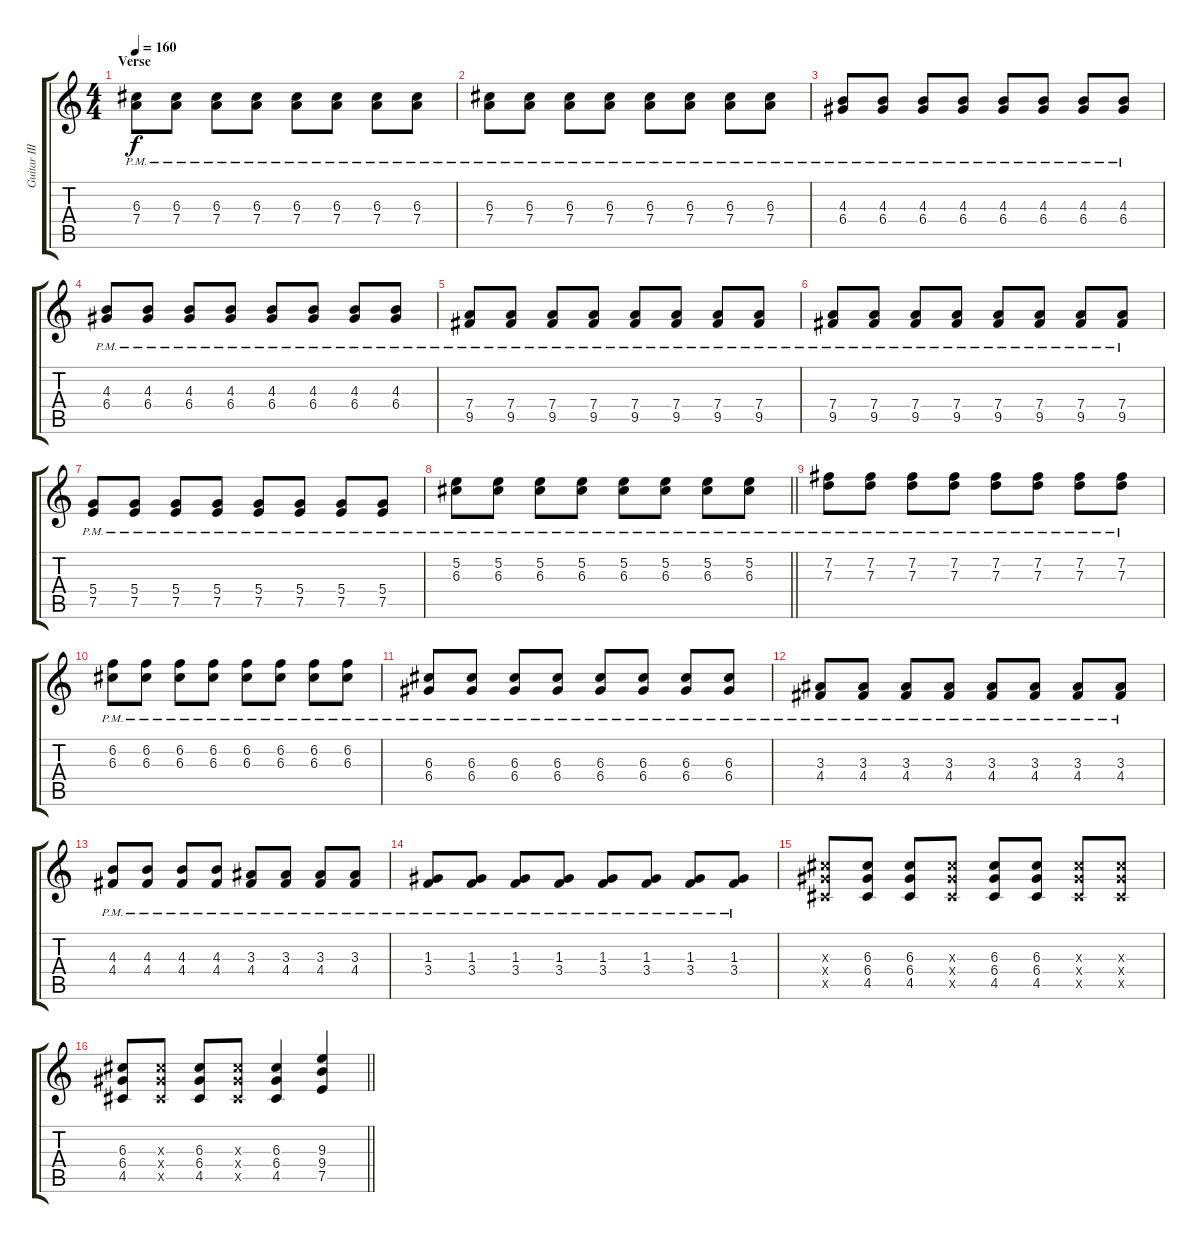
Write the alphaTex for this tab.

\track ("Guitar III" "Guitar III") {instrument acousticguitarsteel}
\staff {score tabs}
\tuning (E4 B3 G3 D3 A2 E2) {hide}
\ts (4 4)
\section ("" "Verse")
\tempo 160
\clef g2
\ks c
(6.3{pm} 7.4{pm}).8{dy f instrument overdrivenguitar} (6.3{pm} 7.4{pm}).8 (6.3{pm} 7.4{pm}).8 (6.3{pm} 7.4{pm}).8 (6.3{pm} 7.4{pm}).8 (6.3{pm} 7.4{pm}).8 (6.3{pm} 7.4{pm}).8 (6.3{pm} 7.4{pm}).8 |
(6.3{pm} 7.4{pm}).8 (6.3{pm} 7.4{pm}).8 (6.3{pm} 7.4{pm}).8 (6.3{pm} 7.4{pm}).8 (6.3{pm} 7.4{pm}).8 (6.3{pm} 7.4{pm}).8 (6.3{pm} 7.4{pm}).8 (6.3{pm} 7.4{pm}).8 |
(4.3{pm} 6.4{pm}).8 (4.3{pm} 6.4{pm}).8 (4.3{pm} 6.4{pm}).8 (4.3{pm} 6.4{pm}).8 (4.3{pm} 6.4{pm}).8 (4.3{pm} 6.4{pm}).8 (4.3{pm} 6.4{pm}).8 (4.3{pm} 6.4{pm}).8 |
(4.3{pm} 6.4{pm}).8 (4.3{pm} 6.4{pm}).8 (4.3{pm} 6.4{pm}).8 (4.3{pm} 6.4{pm}).8 (4.3{pm} 6.4{pm}).8 (4.3{pm} 6.4{pm}).8 (4.3{pm} 6.4{pm}).8 (4.3{pm} 6.4{pm}).8 |
(7.4{pm} 9.5{pm}).8 (7.4{pm} 9.5{pm}).8 (7.4{pm} 9.5{pm}).8 (7.4{pm} 9.5{pm}).8 (7.4{pm} 9.5{pm}).8 (7.4{pm} 9.5{pm}).8 (7.4{pm} 9.5{pm}).8 (7.4{pm} 9.5{pm}).8 |
(7.4{pm} 9.5{pm}).8 (7.4{pm} 9.5{pm}).8 (7.4{pm} 9.5{pm}).8 (7.4{pm} 9.5{pm}).8 (7.4{pm} 9.5{pm}).8 (7.4{pm} 9.5{pm}).8 (7.4{pm} 9.5{pm}).8 (7.4{pm} 9.5{pm}).8 |
(5.4{pm} 7.5{pm}).8 (5.4{pm} 7.5{pm}).8 (5.4{pm} 7.5{pm}).8 (5.4{pm} 7.5{pm}).8 (5.4{pm} 7.5{pm}).8 (5.4{pm} 7.5{pm}).8 (5.4{pm} 7.5{pm}).8 (5.4{pm} 7.5{pm}).8 |
\barLineRight lightlight
(5.2{pm} 6.3{pm}).8 (5.2{pm} 6.3{pm}).8 (5.2{pm} 6.3{pm}).8 (5.2{pm} 6.3{pm}).8 (5.2{pm} 6.3{pm}).8 (5.2{pm} 6.3{pm}).8 (5.2{pm} 6.3{pm}).8 (5.2{pm} 6.3{pm}).8 |
(7.2{pm} 7.3{pm}).8 (7.2{pm} 7.3{pm}).8 (7.2{pm} 7.3{pm}).8 (7.2{pm} 7.3{pm}).8 (7.2{pm} 7.3{pm}).8 (7.2{pm} 7.3{pm}).8 (7.2{pm} 7.3{pm}).8 (7.2{pm} 7.3{pm}).8 |
(6.2{pm} 6.3{pm}).8 (6.2{pm} 6.3{pm}).8 (6.2{pm} 6.3{pm}).8 (6.2{pm} 6.3{pm}).8 (6.2{pm} 6.3{pm}).8 (6.2{pm} 6.3{pm}).8 (6.2{pm} 6.3{pm}).8 (6.2{pm} 6.3{pm}).8 |
(6.3{pm} 6.4{pm}).8 (6.3{pm} 6.4{pm}).8 (6.3{pm} 6.4{pm}).8 (6.3{pm} 6.4{pm}).8 (6.3{pm} 6.4{pm}).8 (6.3{pm} 6.4{pm}).8 (6.3{pm} 6.4{pm}).8 (6.3{pm} 6.4{pm}).8 |
(3.3{pm} 4.4{pm}).8 (3.3{pm} 4.4{pm}).8 (3.3{pm} 4.4{pm}).8 (3.3{pm} 4.4{pm}).8 (3.3{pm} 4.4{pm}).8 (3.3{pm} 4.4{pm}).8 (3.3{pm} 4.4{pm}).8 (3.3{pm} 4.4{pm}).8 |
(4.3{pm} 4.4{pm}).8 (4.3{pm} 4.4{pm}).8 (4.3{pm} 4.4{pm}).8 (4.3{pm} 4.4{pm}).8 (3.3{pm} 4.4{pm}).8 (3.3{pm} 4.4{pm}).8 (3.3{pm} 4.4{pm}).8 (3.3{pm} 4.4{pm}).8 |
(1.3{pm} 3.4{pm}).8 (1.3{pm} 3.4{pm}).8 (1.3{pm} 3.4{pm}).8 (1.3{pm} 3.4{pm}).8 (1.3{pm} 3.4{pm}).8 (1.3{pm} 3.4{pm}).8 (1.3{pm} 3.4{pm}).8 (1.3{pm} 3.4{pm}).8 |
(6.3{x} 6.4{x} 4.5{x}).8 (6.3 6.4 4.5).8 (6.3 6.4 4.5).8 (6.3{x} 6.4{x} 4.5{x}).8 (6.3 6.4 4.5).8 (6.3 6.4 4.5).8 (6.3{x} 6.4{x} 4.5{x}).8 (6.3{x} 6.4{x} 4.5{x}).8 |
\barLineRight lightlight
(6.3 6.4 4.5).8 (6.3{x} 6.4{x} 4.5{x}).8 (6.3 6.4 4.5).8 (6.3{x} 6.4{x} 4.5{x}).8 (6.3 6.4 4.5).4 (9.3 9.4 7.5).4
